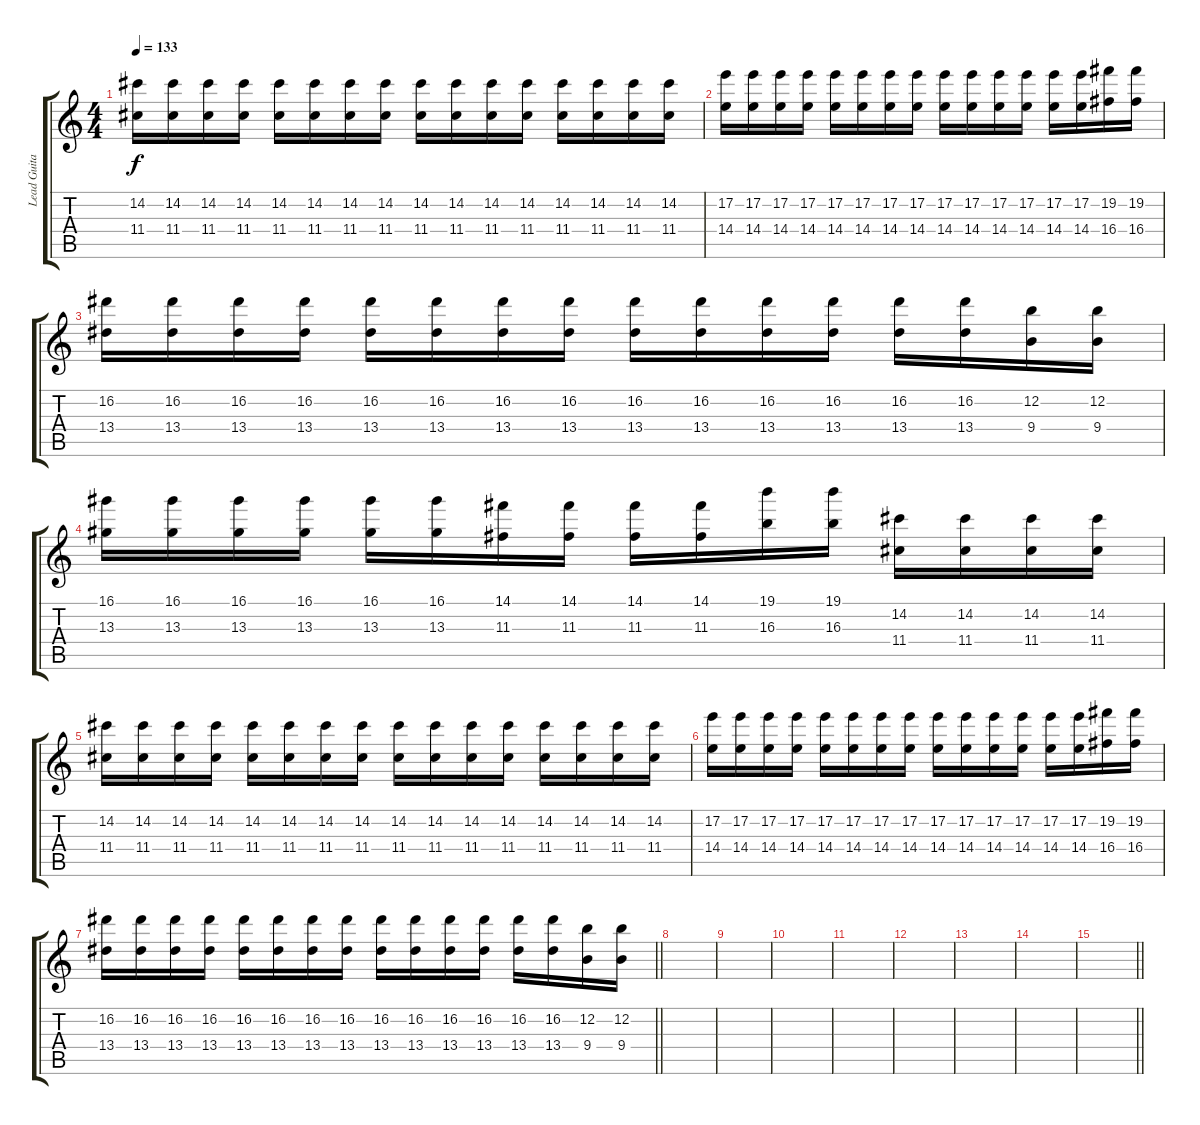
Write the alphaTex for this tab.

\track ("Lead Guitar" "Lead Guita") {instrument overdrivenguitar}
\staff {score tabs}
\tuning (E4 B3 G3 D3 A2 E2) {hide}
\ts (4 4)
\tempo 133
\clef g2
\ks c
(14.2 11.4).16{dy f} (14.2 11.4).16 (14.2 11.4).16 (14.2 11.4).16 (14.2 11.4).16 (14.2 11.4).16 (14.2 11.4).16 (14.2 11.4).16 (14.2 11.4).16 (14.2 11.4).16 (14.2 11.4).16 (14.2 11.4).16 (14.2 11.4).16 (14.2 11.4).16 (14.2 11.4).16 (14.2 11.4).16 |
(17.2 14.4).16 (17.2 14.4).16 (17.2 14.4).16 (17.2 14.4).16 (17.2 14.4).16 (17.2 14.4).16 (17.2 14.4).16 (17.2 14.4).16 (17.2 14.4).16 (17.2 14.4).16 (17.2 14.4).16 (17.2 14.4).16 (17.2 14.4).16 (17.2 14.4).16 (19.2 16.4).16 (19.2 16.4).16 |
(16.2 13.4).16 (16.2 13.4).16 (16.2 13.4).16 (16.2 13.4).16 (16.2 13.4).16 (16.2 13.4).16 (16.2 13.4).16 (16.2 13.4).16 (16.2 13.4).16 (16.2 13.4).16 (16.2 13.4).16 (16.2 13.4).16 (16.2 13.4).16 (16.2 13.4).16 (12.2 9.4).16 (12.2 9.4).16 |
(16.1 13.3).16 (16.1 13.3).16 (16.1 13.3).16 (16.1 13.3).16 (16.1 13.3).16 (16.1 13.3).16 (14.1 11.3).16 (14.1 11.3).16 (14.1 11.3).16 (14.1 11.3).16 (19.1 16.3).16 (19.1 16.3).16 (14.2 11.4).16 (14.2 11.4).16 (14.2 11.4).16 (14.2 11.4).16 |
(14.2 11.4).16 (14.2 11.4).16 (14.2 11.4).16 (14.2 11.4).16 (14.2 11.4).16 (14.2 11.4).16 (14.2 11.4).16 (14.2 11.4).16 (14.2 11.4).16 (14.2 11.4).16 (14.2 11.4).16 (14.2 11.4).16 (14.2 11.4).16 (14.2 11.4).16 (14.2 11.4).16 (14.2 11.4).16 |
(17.2 14.4).16 (17.2 14.4).16 (17.2 14.4).16 (17.2 14.4).16 (17.2 14.4).16 (17.2 14.4).16 (17.2 14.4).16 (17.2 14.4).16 (17.2 14.4).16 (17.2 14.4).16 (17.2 14.4).16 (17.2 14.4).16 (17.2 14.4).16 (17.2 14.4).16 (19.2 16.4).16 (19.2 16.4).16 |
\barLineRight lightlight
(16.2 13.4).16 (16.2 13.4).16 (16.2 13.4).16 (16.2 13.4).16 (16.2 13.4).16 (16.2 13.4).16 (16.2 13.4).16 (16.2 13.4).16 (16.2 13.4).16 (16.2 13.4).16 (16.2 13.4).16 (16.2 13.4).16 (16.2 13.4).16 (16.2 13.4).16 (12.2 9.4).16 (12.2 9.4).16 |
|
|
|
|
|
|
|
\barLineRight lightlight
